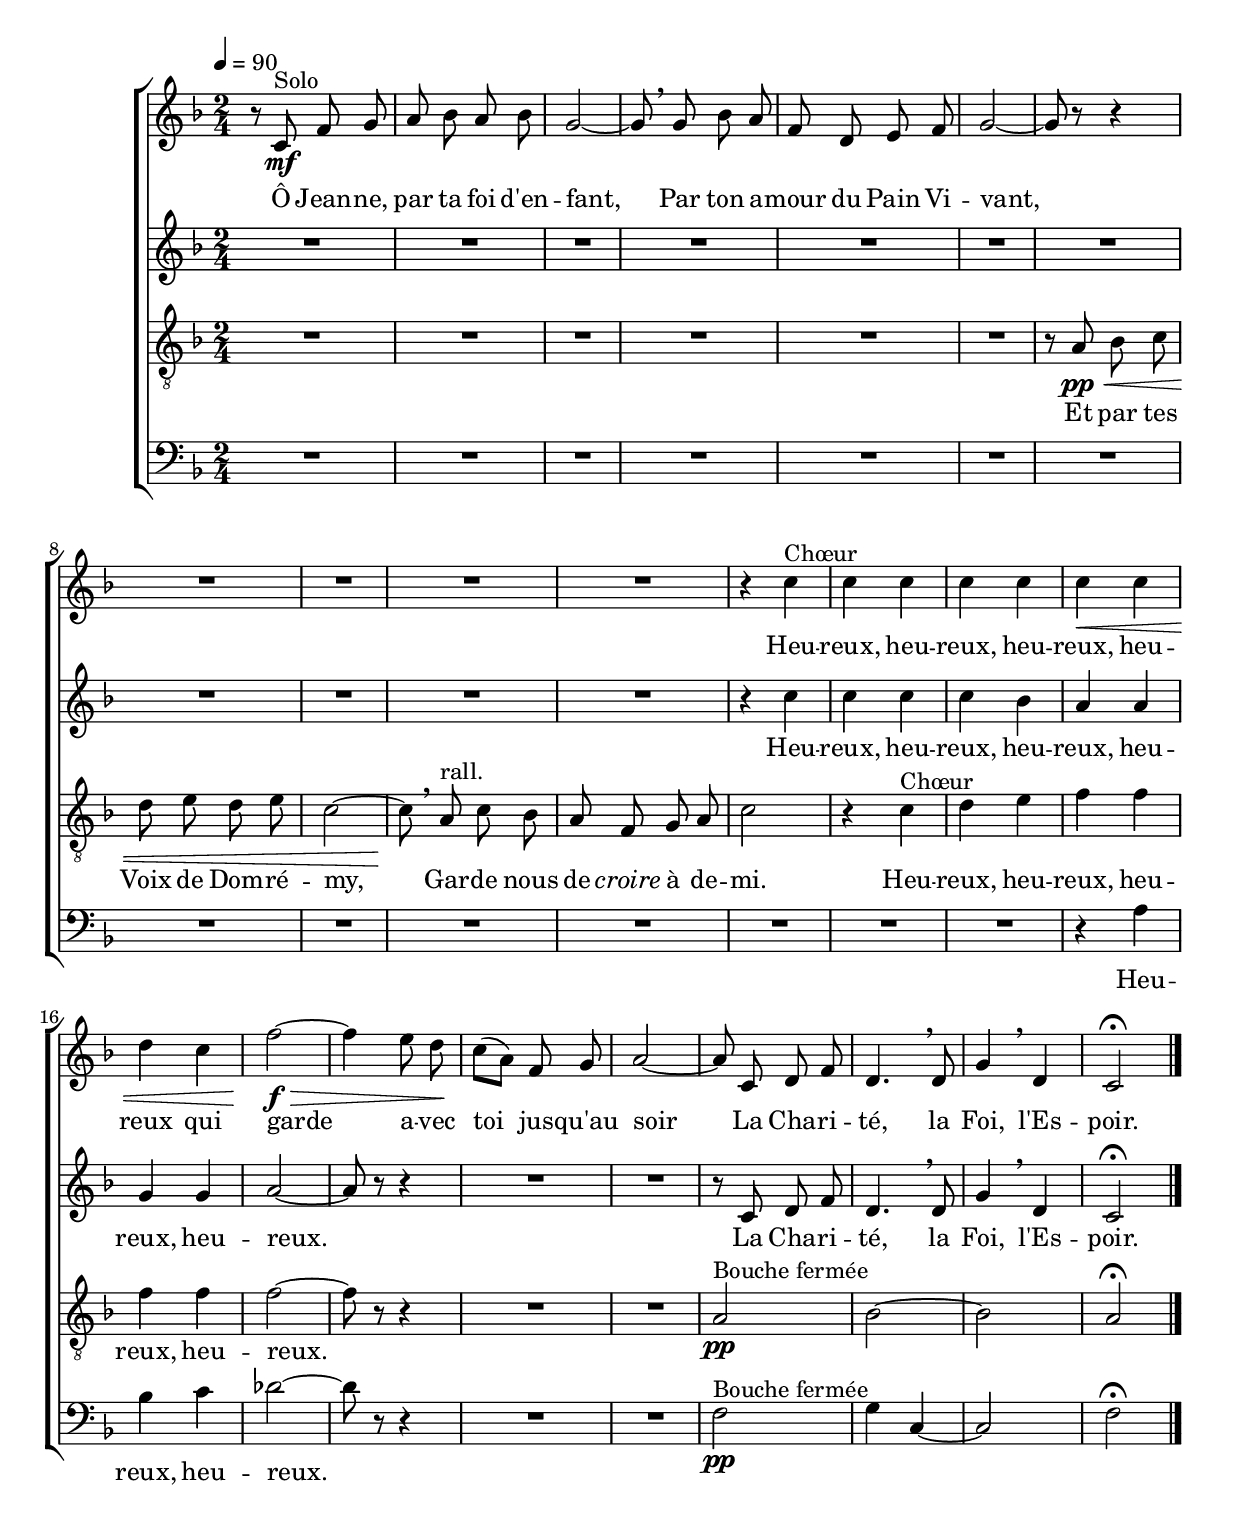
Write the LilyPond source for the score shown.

\version "2.16"
\include "italiano.ly"

\header {
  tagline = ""
  composer = ""
}

MetriqueArmure = {
  \tempo 4=90
  \time 2/4
  \key fa \major
}

italique = { \override Score . LyricText #'font-shape = #'italic }

roman = { \override Score . LyricText #'font-shape = #'roman }

MusiqueSoprane = \relative do' {
  r8 do8\mf^"Solo" fa sol
  la8 sib la sib
  sol2~
  sol8 \breathe sol sib la
  fa8 re mi fa
  sol2~
  sol8 r8 r4
  R2*4
  r4 do4^"Chœur"
  do4 do
  do4 do
  do4\< do
  re4 do
  fa2~\f\>
  fa4 mi8 re\!
  do8[( la]) fa sol
  la2~
  la8 do, re fa
  re4. \breathe re8
  sol4 \breathe re
  do2\fermata \bar "|."
}

MusiqueAlto = \relative do'' {
  R2*11
  r4 do4
  do4 do
  do4 sib
  la4 la
  sol4 sol
  la2~
  la8 r8 r4
  R2*2
  r8 do, re fa
  re4. \breathe re8
  sol4 \breathe re
  do2\fermata
}

MusiqueTenor = \relative do' {
  R2*6
  r8 la\pp\< sib do
  re8 mi re mi
  do2~
  do8\! \breathe la8^"rall." do sib
  la8 fa sol la
  do2
  r4 do^"Chœur"
  re4 mi
  fa4 fa
  fa4 fa
  fa2~
  fa8 r8 r4
  R2*2
  la,2\pp^"Bouche fermée"
  sib2~
  sib2
  la2\fermata
}

MusiqueBasse = \relative do' {
  R2*14
  r4 la4
  sib4 do
  reb2~
  reb8 r8 r4
  R2*2
  fa,2\pp^"Bouche fermée"
  sol4 do,~
  do2
  fa2\fermata
}

ParolesSoprane = \lyricmode {
  Ô Jean -- ne, par ta foi d'en -- fant,
  Par ton a -- mour du Pain Vi -- vant,
  Heu -- reux, heu -- reux, heu -- reux, heu -- reux
  qui garde a -- vec toi jus -- qu'au soir
  La Cha -- ri -- té, la Foi, l'Es -- poir.
}

ParolesAlto = \lyricmode {
  Heu -- reux, heu -- reux, heu -- reux, heu -- reux, heu -- reux.
  La Cha -- ri -- té, la Foi, l'Es -- poir.
}

ParolesTenor = \lyricmode {
  Et par tes Voix de Dom -- ré -- my,
  Gar -- de nous de \italique croire \roman à de -- mi.
  Heu -- reux, heu -- reux, heu -- reux, heu -- reux.
}

ParolesBasse = \lyricmode {
  Heu -- reux, heu -- reux.
}

\score{
  \new ChoirStaff
  <<
    \new Staff <<
      \set Staff.midiInstrument = "flute"
      \set Staff.autoBeaming = ##f
      \new Voice = "soprane" {
        \override Score.PaperColumn #'keep-inside-line = ##t
        \MetriqueArmure
        \MusiqueSoprane
      }
    >>
    \new Lyrics \lyricsto soprane {
      \ParolesSoprane
    }
    \new Staff <<
      \set Staff.midiInstrument = "flute"
      \set Staff.autoBeaming = ##f
      \new Voice = "alto" {
        \override Score.PaperColumn #'keep-inside-line = ##t
        \MetriqueArmure
        \MusiqueAlto
      }
    >>
    \new Lyrics \lyricsto alto {
      \ParolesAlto
    }
    \new Staff <<
      \set Staff.midiInstrument = "flute"
      \set Staff.autoBeaming = ##f
      \clef "treble_8"
      \new Voice = "tenor" {
        \override Score.PaperColumn #'keep-inside-line = ##t
        \MetriqueArmure
        \MusiqueTenor
      }
    >>
    \new Lyrics \lyricsto tenor {
      \ParolesTenor
    }
    \new Staff <<
      \set Staff.midiInstrument = "flute"
      \set Staff.autoBeaming = ##f
      \clef bass
      \new Voice = "basse" {
        \override Score.PaperColumn #'keep-inside-line = ##t
        \MetriqueArmure
        \MusiqueBasse
      }
    >>
    \new Lyrics \lyricsto basse {
      \ParolesBasse
    }
  >>
  \layout{}
  \midi{}
}
